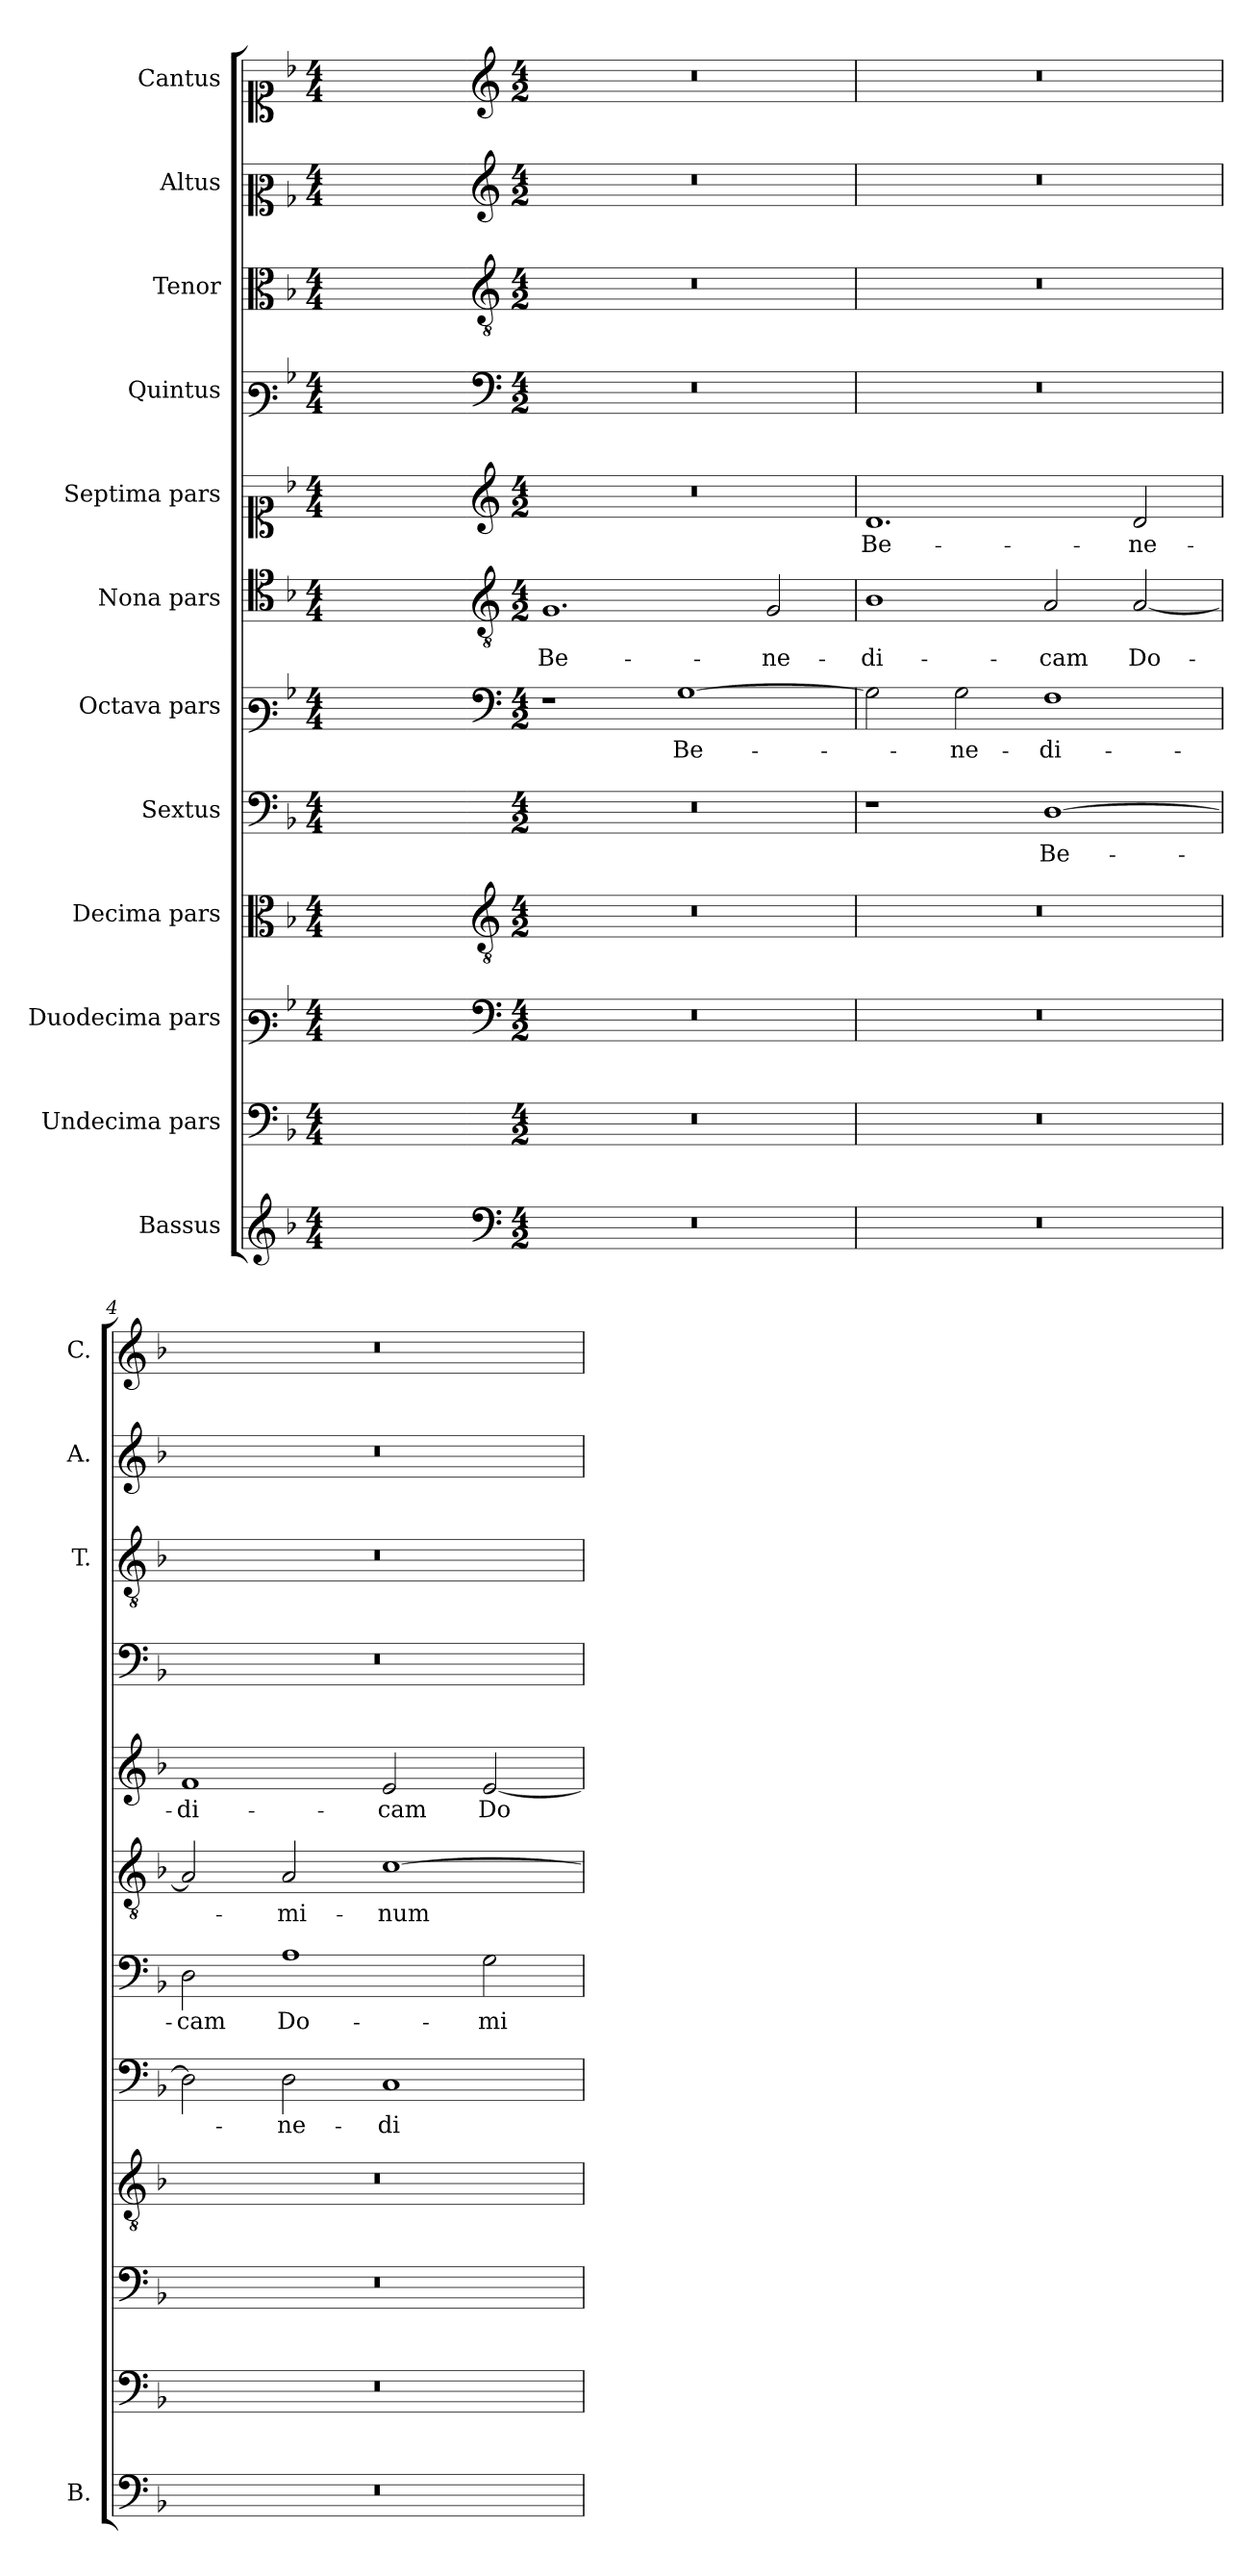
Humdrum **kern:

**kern	**kern	**kern	**kern	**kern	**text	**kern	**text	**kern	**text	**kern	**text	**kern	**kern	**kern	**kern
*part12	*part11	*part10	*part9	*part8	*part8	*part7	*part7	*part6	*part6	*part5	*part5	*part4	*part3	*part2	*part1
*staff12	*staff11	*staff10	*staff9	*staff8	*staff8	*staff7	*staff7	*staff6	*staff6	*staff5	*staff5	*staff4	*staff3	*staff2	*staff1
*I"Bassus	*I"Undecima pars	*I"Duodecima pars	*I"Decima pars	*I"Sextus	*	*I"Octava pars	*	*I"Nona pars	*	*I"Septima pars	*	*I"Quintus	*I"Tenor	*I"Altus	*I"Cantus
*I'B.	*	*	*	*	*	*	*	*	*	*	*	*	*I'T.	*I'A.	*I'C.
*clefG2	*clefF4	*clefF3	*clefC3	*clefF4	*	*clefF3	*	*clefC4	*	*clefC1	*	*clefF3	*clefC3	*clefC2	*clefC1
*	*	*	*ITrd7c12	*	*	*	*	*ITrd7c12	*	*	*	*	*ITrd7c12	*	*
*k[b-]	*k[b-]	*k[b-]	*k[b-]	*k[b-]	*	*k[b-]	*	*k[b-]	*	*k[b-]	*	*k[b-]	*k[b-]	*k[b-]	*k[b-]
*F:	*F:	*F:	*F:	*F:	*	*F:	*	*F:	*	*F:	*	*F:	*F:	*F:	*F:
*M4/4	*M4/4	*M4/4	*M4/4	*M4/4	*	*M4/4	*	*M4/4	*	*M4/4	*	*M4/4	*M4/4	*M4/4	*M4/4
=1	=1	=1	=1	=1	=1	=1	=1	=1	=1	=1	=1	=1	=1	=1	=1
1ryy	1ryy	1ryy	1ryy	1ryy	.	1ryy	.	1ryy	.	1ryy	.	1ryy	1ryy	1ryy	1ryy
=2-	=2-	=2-	=2-	=2-	=2-	=2-	=2-	=2-	=2-	=2-	=2-	=2-	=2-	=2-	=2-
*clefF4	*	*clefF4	*clefGv2	*	*	*clefF4	*	*clefGv2	*	*clefG2	*	*clefF4	*clefGv2	*clefG2	*clefG2
*M4/2	*M4/2	*M4/2	*M4/2	*M4/2	*	*M4/2	*	*M4/2	*	*M4/2	*	*M4/2	*M4/2	*M4/2	*M4/2
!LO:N:vis=1	!LO:N:vis=1	!LO:N:vis=1	!LO:N:vis=1	!LO:N:vis=1	!	!	!	!	!LO:LY:b	!LO:N:vis=1	!	!LO:N:vis=1	!LO:N:vis=1	!LO:N:vis=1	!LO:N:vis=1
0r	0r	0r	0r	0r	.	1r	.	1.GG	Be-	0r	.	0r	0r	0r	0r
!	!	!	!	!	!	!	!LO:LY:b	!	!	!	!	!	!	!	!
.	.	.	.	.	.	[>1G	Be-	.	.	.	.	.	.	.	.
!	!	!	!	!	!	!	!	!	!LO:LY:b	!	!	!	!	!	!
.	.	.	.	.	.	.	.	2GG/	-ne-	.	.	.	.	.	.
=3	=3	=3	=3	=3	=3	=3	=3	=3	=3	=3	=3	=3	=3	=3	=3
!LO:N:vis=1	!LO:N:vis=1	!LO:N:vis=1	!LO:N:vis=1	!	!	!	!	!	!LO:LY:b	!	!LO:LY:b	!LO:N:vis=1	!LO:N:vis=1	!LO:N:vis=1	!LO:N:vis=1
0r	0r	0r	0r	1r	.	2G\]	.	1BB-	-di-	1.d	Be-	0r	0r	0r	0r
!	!	!	!	!	!	!	!LO:LY:b	!	!	!	!	!	!	!	!
.	.	.	.	.	.	2G\	-ne-	.	.	.	.	.	.	.	.
!	!	!	!	!	!LO:LY:b	!	!LO:LY:b	!	!LO:LY:b	!	!	!	!	!	!
.	.	.	.	[>1D	Be-	1F	-di-	2AA/	-cam	.	.	.	.	.	.
!	!	!	!	!	!	!	!	!	!LO:LY:b	!	!LO:LY:b	!	!	!	!
.	.	.	.	.	.	.	.	[<2AA/	Do-	2d/	-ne-	.	.	.	.
=4	=4	=4	=4	=4	=4	=4	=4	=4	=4	=4	=4	=4	=4	=4	=4
!LO:N:vis=1	!LO:N:vis=1	!LO:N:vis=1	!LO:N:vis=1	!	!	!	!LO:LY:b	!	!	!	!LO:LY:b	!LO:N:vis=1	!LO:N:vis=1	!LO:N:vis=1	!LO:N:vis=1
0r	0r	0r	0r	2D\]	.	2D\	-cam	2AA/]	.	1f	-di-	0r	0r	0r	0r
!	!	!	!	!	!LO:LY:b	!	!LO:LY:b	!	!LO:LY:b	!	!	!	!	!	!
.	.	.	.	2D\	-ne-	1A	Do-	2AA/	-mi-	.	.	.	.	.	.
!	!	!	!	!	!LO:LY:b	!	!	!	!LO:LY:b	!	!LO:LY:b	!	!	!	!
.	.	.	.	1C	-di-	.	.	[>1C	-num	2e/	-cam	.	.	.	.
!	!	!	!	!	!	!	!LO:LY:b	!	!	!	!LO:LY:b	!	!	!	!
.	.	.	.	.	.	2G\	-mi-	.	.	[<2e/	Do-	.	.	.	.
=	=	=	=	=	=	=	=	=	=	=	=	=	=	=	=
*-	*-	*-	*-	*-	*-	*-	*-	*-	*-	*-	*-	*-	*-	*-	*-
